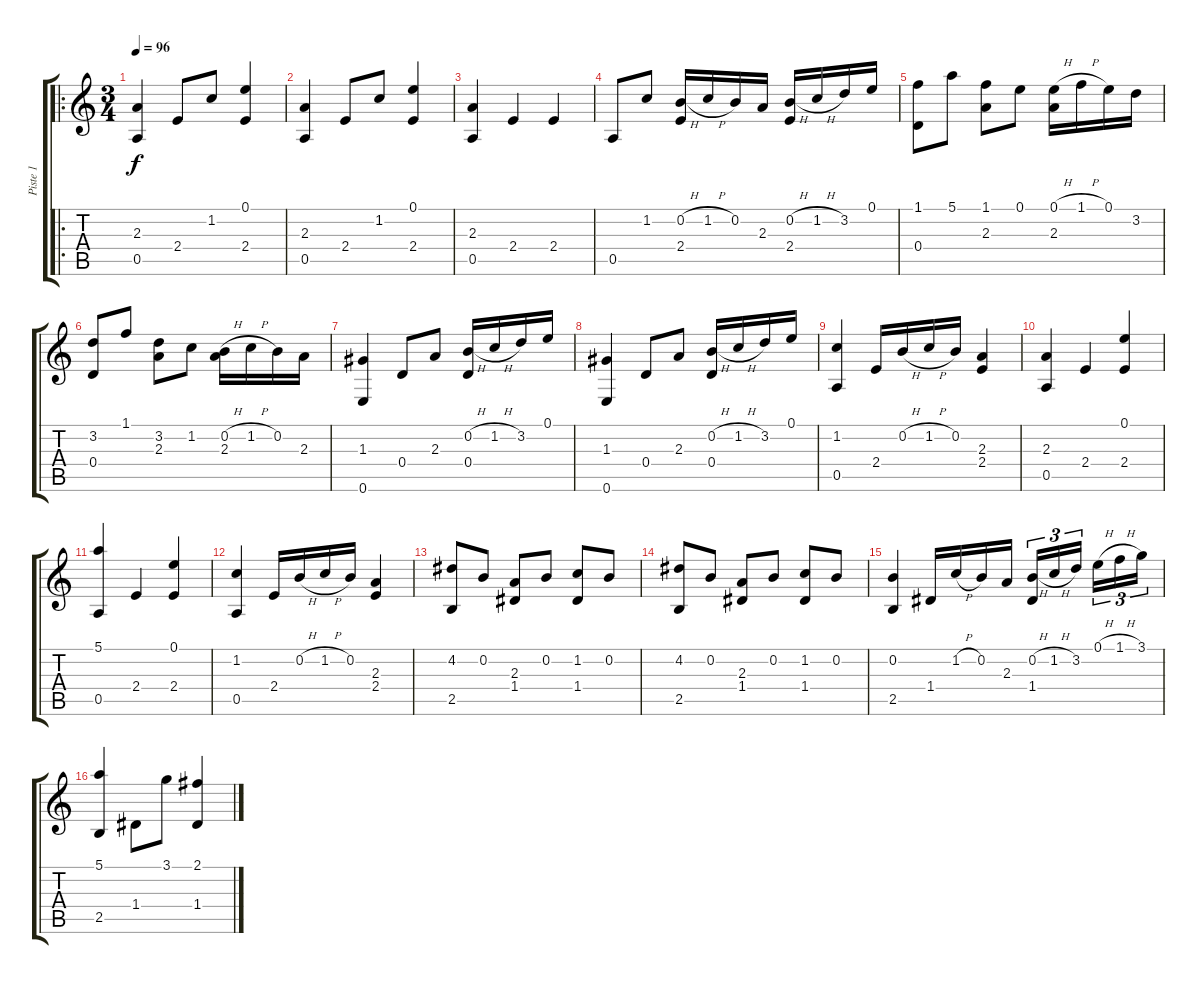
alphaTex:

\track ("Piste 1" "Piste 1") {instrument acousticguitarnylon}
\staff {score tabs}
\tuning (E4 B3 G3 D3 A2 E2) {hide}
\ro
\ts (3 4)
\tempo 96
\clef g2
\ks c
(2.3 0.5).4{dy f instrument acousticguitarnylon} 2.4.8 1.2.8 (0.1 2.4).4 |
(2.3 0.5).4 2.4.8 1.2.8 (0.1 2.4).4 |
(2.3 0.5).4 2.4.4 2.4.4 |
0.5.8 1.2.8 (0.2{h} 2.4).16 1.2{h}.16 0.2.16 2.3.16 (0.2{h} 2.4).16 1.2{h}.16 3.2.16 0.1.16 |
(1.1 0.4).8 5.1.8 (1.1 2.3).8 0.1.8 (0.1{h} 2.3).16 1.1{h}.16 0.1.16 3.2.16 |
(3.2 0.4).8 1.1.8 (3.2 2.3).8 1.2.8 (0.2{h} 2.3).16 1.2{h}.16 0.2.16 2.3.16 |
(1.3 0.6).4 0.4.8 2.3.8 (0.2{h} 0.4).16 1.2{h}.16 3.2.16 0.1.16 |
(1.3 0.6).4 0.4.8 2.3.8 (0.2{h} 0.4).16 1.2{h}.16 3.2.16 0.1.16 |
(1.2 0.5).4 2.4.16 0.2{h}.16 1.2{h}.16 0.2.16 (2.3 2.4).4 |
(2.3 0.5).4 2.4.4 (0.1 2.4).4 |
(5.1 0.5).4 2.4.4 (0.1 2.4).4 |
(1.2 0.5).4 2.4.16 0.2{h}.16 1.2{h}.16 0.2.16 (2.3 2.4).4 |
(4.2 2.5).8 0.2.8 (2.3 1.4).8 0.2.8 (1.2 1.4).8 0.2.8 |
(4.2 2.5).8 0.2.8 (2.3 1.4).8 0.2.8 (1.2 1.4).8 0.2.8 |
(0.2 2.5).4 1.4.16 1.2{h}.16 0.2.16 2.3.16 (0.2{h} 1.4).16{tu (3 2)} 1.2{h}.16{tu (3 2)} 3.2.16{tu (3 2)} 0.1{h}.16{tu (3 2)} 1.1{h}.16{tu (3 2)} 3.1.16{tu (3 2)} |
(5.1 2.5).4 1.4.8 3.1.8 (2.1 1.4).4
